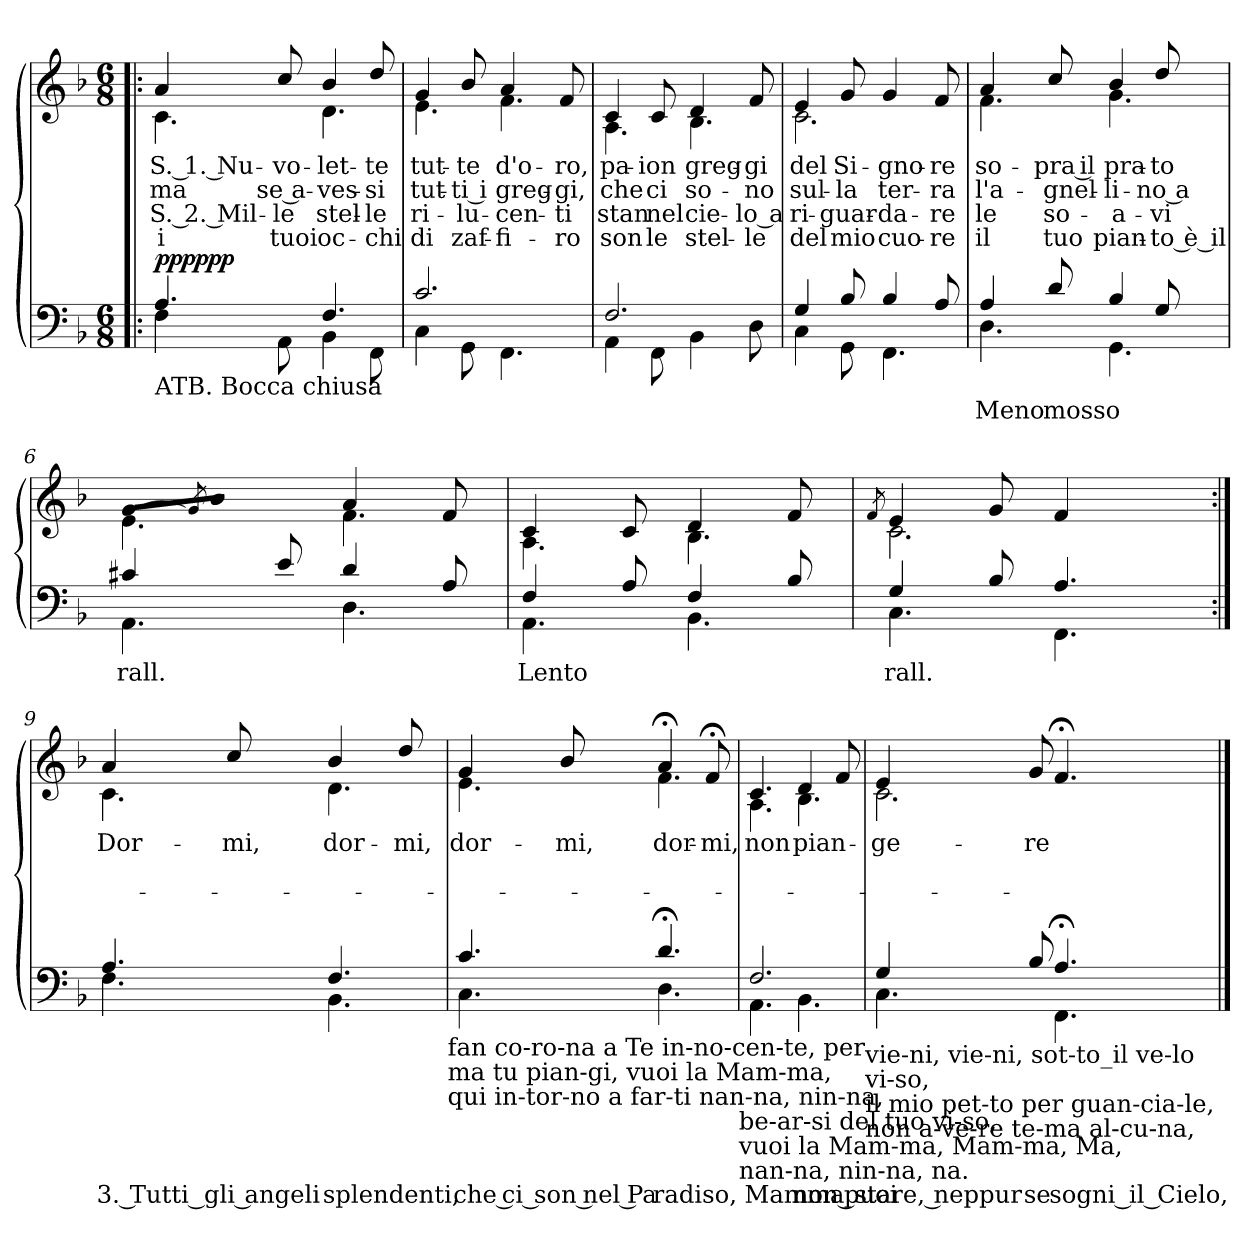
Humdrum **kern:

**kern	**text	**dynam	**kern	**text	**text	**text	**text	**dynam
*part2	*part2	*part2	*part1	*part1	*part1	*part1	*part1	*part1
*staff2	*staff2	*staff2	*staff1	*staff1	*staff1	*staff1	*staff1	*staff1
*clefF4	*	*	*clefG2	*	*	*	*	*
*k[b-]	*	*	*k[b-]	*	*	*	*	*
*F:	*	*	*F:	*	*	*	*	*
*M6/8	*	*	*M6/8	*	*	*	*	*
*MM42	*	*	*MM42	*	*	*	*	*
=1!|:	=1!|:	=1!|:	=1!|:	=1!|:	=1!|:	=1!|:	=1!|:	=1!|:
*^	*	*	*	*	*	*	*	*
!	!	!	!	!LO:TX:a:B:t=Largo	!	!	!	!	!
!LO:TX:b:t=ATB. Bocca chiusa	!	!	!	!	!	!	!	!	!
!	!	!	!LO:DY:a	!	!LO:LY:b:rj	!LO:LY:b:rj	!LO:LY:b:rj	!LO:LY:b:rj	!
*	*	*	*	*^	*	*	*	*	*
!	!	!	!LO:DY:n=1:b	!	!	!	!	!	!	!LO:DY:b
!	!	!	!	!	!	!	!	!	!	!LO:DY:n=1:a
4.A/	4F\	.	ppp ppp	4a/	4.c\	S. 1. Nu-	ma	S. 2. Mil-	i	ppp mf
!	!	!	!	!	!	!LO:LY:b	!LO:LY:b	!LO:LY:b	!LO:LY:b	!
.	8AA\	.	.	8cc/	.	-vo-	se a-	-le	tuoi	.
!	!	!	!	!	!	!LO:LY:b	!LO:LY:b	!LO:LY:b	!LO:LY:b	!
4.F/	4BB-\	.	.	4b-/	4.d\	-let-	-ves-	stel-	oc-	.
!	!	!	!	!	!	!LO:LY:b	!LO:LY:b	!LO:LY:b	!LO:LY:b	!
.	8FF\	.	.	8dd/	.	-te	-si	-le	-chi	.
=2	=2	=2	=2	=2	=2	=2	=2	=2	=2	=2
!	!	!	!	!	!	!LO:LY:b	!LO:LY:b	!LO:LY:b	!LO:LY:b	!
2.c/	4C\	.	.	4g/	4.e\	tut-	tut-	ri-	di	.
!	!	!	!	!	!	!LO:LY:b	!LO:LY:b	!LO:LY:b	!LO:LY:b	!
.	8GG\	.	.	8b-/	.	-te	-ti i	-lu-	zaf-	.
!	!	!	!	!	!	!LO:LY:b	!LO:LY:b	!LO:LY:b	!LO:LY:b	!
.	4.FF\	.	.	4a/	4.f\	d'o-	greg-	-cen-	-fi-	.
!	!	!	!	!	!	!LO:LY:b	!LO:LY:b	!LO:LY:b	!LO:LY:b	!
.	.	.	.	8f/	.	-ro,	-gi,	-ti	-ro	.
=3	=3	=3	=3	=3	=3	=3	=3	=3	=3	=3
!	!	!	!	!	!	!LO:LY:b	!LO:LY:b	!LO:LY:b	!LO:LY:b	!
2.F/	4AA\	.	.	4c/	4.A\	pa-	che	stan	son	.
!	!	!	!	!	!	!LO:LY:b	!LO:LY:b	!LO:LY:b	!LO:LY:b	!
.	8FF\	.	.	8c/	.	-ion	ci	nel	le	.
!	!	!	!	!	!	!LO:LY:b	!LO:LY:b	!LO:LY:b	!LO:LY:b	!
.	4BB-\	.	.	4d/	4.B-\	greg-	so-	cie-	stel-	.
!	!	!	!	!	!	!LO:LY:b	!LO:LY:b	!LO:LY:b	!LO:LY:b	!
.	8D\	.	.	8f/	.	-gi	-no	-lo a	-le	.
=4	=4	=4	=4	=4	=4	=4	=4	=4	=4	=4
!	!	!	!	!	!	!LO:LY:b	!LO:LY:b	!LO:LY:b	!LO:LY:b	!
4G/	4C\	.	.	4e/	2.c\	del	sul-	ri-	del	.
!	!	!	!	!	!	!LO:LY:b	!LO:LY:b	!LO:LY:b	!LO:LY:b	!
8B-/	8GG\	.	.	8g/	.	Si-	-la	-guar-	mio	.
!	!	!	!	!	!	!LO:LY:b	!LO:LY:b	!LO:LY:b	!LO:LY:b	!
4B-/	4.FF\	.	.	4g/	.	-gno-	ter-	-da-	cuo-	.
!	!	!	!	!	!	!LO:LY:b	!LO:LY:b	!LO:LY:b	!LO:LY:b	!
8A/	.	.	.	8f/	.	-re	-ra	-re	-re	.
!!LO:LB:g=z	!!
=5	=5	=5	=5	=5	=5	=5	=5	=5	=5	=5
!	!	!LO:LY:b	!	!	!	!LO:LY:b	!LO:LY:b	!LO:LY:b	!LO:LY:b	!
4A/	4.D\	Meno	.	4a/	4.f\	so-	l'a-	le	il	.
!	!	!LO:LY:b	!	!	!	!LO:LY:b:rj	!LO:LY:b:rj	!LO:LY:b:rj	!LO:LY:b:rj	!
8d/	.	mosso	.	8cc/	.	-pra il	-gnel-	so-	tuo	.
!	!	!	!	!	!	!LO:LY:b	!LO:LY:b	!LO:LY:b	!LO:LY:b	!
4B-/	4.GG\	.	.	4b-/	4.g\	pra-	-li-	-a-	pian-	.
!	!	!	!	!	!	!LO:LY:b	!LO:LY:b	!LO:LY:b	!LO:LY:b	!
8G/	.	.	.	8dd/	.	-to	-no a	-vi	-to è il	.
=6	=6	=6	=6	=6	=6	=6	=6	=6	=6	=6
!	!	!LO:LY:b	!	!	!	!LO:LY:b	!LO:LY:b	!LO:LY:b	!LO:LY:b	!
4c#X/	4.AA\	rall.	.	[>8g/L	4.e\	tut-	me	tu-	mi-	.
!	!	!	!	!	!	!LO:LY:b	!	!	!LO:LY:b	!
.	.	.	.	8qg/]	.	-e	.	.	-o	.
!	!	!	!	!	!	!LO:LY:b:rj	!LO:LY:b:rj	!LO:LY:b:rj	!LO:LY:b:rj	!
.	.	.	.	8b-/J	.	to in-	più	-pu-	do-	.
8e/	.	.	.	8ryy	.	.	.	.	.	.
!	!	!	!	!	!	!LO:LY:b	!LO:LY:b	!LO:LY:b	!LO:LY:b	!
4d/	4.D\	.	.	4a/	4.f\	-fio-	ca-	-pil-	-lo-	.
!	!	!	!	!	!	!LO:LY:b	!LO:LY:b	!LO:LY:b	!LO:LY:b	!
8A/	.	.	.	8f/	.	-re	-ro	-le	-re,	.
=7	=7	=7	=7	=7	=7	=7	=7	=7	=7	=7
!	!	!LO:LY:b	!	!	!	!LO:LY:b:rj	!LO:LY:b:rj	!LO:LY:b:rj	!LO:LY:b:rj	!
4F/	4.AA\	Lento	.	4c/	4.A\	un al-	sa-	non	oh,	.
!	!	!	!	!	!	!LO:LY:b	!	!LO:LY:b	!LO:LY:b	!
8A/	.	.	.	8c/	.	-tro	.	le	non	.
!	!	!	!	!	!	!LO:LY:b	!LO:LY:b	!LO:LY:b	!LO:LY:b	!
4F/	4.BB-\	.	.	4d/	4.B-\	greg-	-res-	far	pian-	.
!	!	!	!	!	!	!LO:LY:b	!LO:LY:b	!LO:LY:b	!	!
8B-/	.	.	.	8f/	.	-ge	-ti	più	.	.
=8	=8	=8	=8	=8	=8	=8	=8	=8	=8	=8
*	*	*	*	*	*^	*	*	*	*	*
!	!	!	!	!	!	!	!LO:LY:b	!	!	!	!
.	.	.	.	.	.	8qf/)	re,	.	.	.	.
!	!	!LO:LY:b	!	!	!	!	!LO:LY:b:rj	!LO:LY:b:rj	!LO:LY:b:rj	!LO:LY:b:rj	!
4G/	4.C\	rall.	.	4e/	2.c\	2.ryy	sta a	sem-	la-	-ge-	.
!	!	!	!	!	!	!	!LO:LY:b	!LO:LY:b	!LO:LY:b	!LO:LY:b	!
8B-/	.	.	.	8g/	.	.	guar-	-pre	-cri-	-re	.
!	!	!	!	!	!	!	!LO:LY:b	!LO:LY:b	!LO:LY:b	!LO:LY:b	!
4.A/	4.FF\	.	.	(4f/	.	.	-dar,	Tu.	-ma-	più.	.
.	.	.	.	8ryy	.	.	.	.	.	.	.
*	*	*	*	*v	*v	*v	*	*	*	*	*
!!LO:LB:g=z
=9:|!	=9:|!	=9:|!	=9:|!	=9:|!	=9:|!	=9:|!	=9:|!	=9:|!	=9:|!
!	!	!LO:LY:b:rj	!	!	!LO:LY:b	!	!	!	!
*	*	*	*	*^	*	*	*	*	*
4.A/	4.F\	3. Tut­ti gli an­ge­li	.	4a/	4.c\	Dor-	.	.	.	.
!	!	!	!	!	!	!LO:LY:b	!	!	!	!
.	.	.	.	8cc/	.	-mi,	.	.	.	.
!	!	!LO:LY:b	!	!	!	!LO:LY:b	!	!	!	!
4.F/	4.BB-\	splen­den­ti,	.	4b-/	4.d\	dor-	.	.	.	.
!	!	!	!	!	!	!LO:LY:b	!	!	!	!
.	.	.	.	8dd/	.	-mi,	.	.	.	.
!LO:TX:b:t=fan co-ro-na a Te in-no-cen-te, per	!	!	!	!	!	!	!	!	!	!
!LO:TX:b:t=ma tu pian-gi, vuoi la Mam-ma,	!	!	!	!	!	!	!	!	!	!
!LO:TX:b:t=qui in-tor-no a far-ti nan-na, nin-na,	!	!	!	!	!	!	!	!	!	!
=10	=10	=10	=10	=10	=10	=10	=10	=10	=10	=10
!	!	!LO:LY:b:rj	!	!	!	!LO:LY:b	!	!	!	!
4.c/	4.C\	che ci son nel Pa-	.	4g/	4.e\	dor-	.	.	.	.
!	!	!	!	!	!	!LO:LY:b	!	!	!	!
.	.	.	.	8b-/	.	-mi,	.	.	.	.
!	!	!LO:LY:b:rj	!	!	!	!LO:LY:b	!	!	!	!
4.d;</	4.D\	-ra­di­so,	.	4a;</	4.f\	dor-	.	.	.	.
!	!	!	!	!	!	!LO:LY:b	!	!	!	!
.	.	.	.	8f;</	.	-mi,	.	.	.	.
!LO:TX:b:t=be-ar-si del tuo vi-so,	!	!	!	!	!	!	!	!	!	!
!LO:TX:b:t=vuoi la Mam-ma, Mam-ma, Ma,	!	!	!	!	!	!	!	!	!	!
!LO:TX:b:t=nan-na, nin-na, na.	!	!	!	!	!	!	!	!	!	!
=11	=11	=11	=11	=11	=11	=11	=11	=11	=11	=11
!	!	!LO:LY:b:rj	!	!	!	!	!	!	!	!
!	!	!LO:LY:b	!	!	!	!LO:LY:b	!	!	!	!
2.F/	4.AA\	Mam­ma	.	4.c/	4.A\	non	.	.	.	.
!	!	!LO:LY:b	!	!	!	!LO:LY:b	!	!	!	!
.	4.BB-\	non puoi	.	4d/	4.B-\	pian-	.	.	.	.
.	.	.	.	8f/	.	.	.	.	.	.
!LO:TX:b:t=vie-ni, vie-ni, sot-to_il ve-lo	!	!	!	!	!	!	!	!	!	!
!LO:TX:b:t=vi-so,	!	!	!	!	!	!	!	!	!	!
!LO:TX:b:t=il mio pet-to per guan-cia-le,	!	!	!	!	!	!	!	!	!	!
!LO:TX:b:t=non a-ve-re te-ma al-cu-na,	!	!	!	!	!	!	!	!	!	!
=12	=12	=12	=12	=12	=12	=12	=12	=12	=12	=12
!	!	!LO:LY:b:rj	!	!	!	!LO:LY:b	!	!	!	!
4G/	4.C\	sta­re, ­nep­pur	.	4e/	2.c\	-ge-	.	.	.	.
!	!	!LO:LY:b	!	!	!	!LO:LY:b	!	!	!	!
8B-/	.	se	.	8g/	.	-re	.	.	.	.
!	!	!LO:LY:b	!	!	!	!	!	!	!	!
4.A;</	4.FF\	so­gni il Cie­lo,	.	4.f;</	.	.	.	.	.	.
*	*	*	*	*v	*v	*	*	*	*	*
!	!LO:TX:b:t=i-o ti fa-rò dor-mir,	!	!	!	!	!	!	!	!
!	!LO:TX:b:t=le mie brac-cia a far-ti cu-na,	!	!	!	!	!	!	!	!
!	!LO:TX:b:t=-io so-no qui con Te.	!	!	!	!	!	!	!	!
*v	*v	*	*	*	*	*	*	*	*
==	==	==	==	==	==	==	==	==
*-	*-	*-	*-	*-	*-	*-	*-	*-
